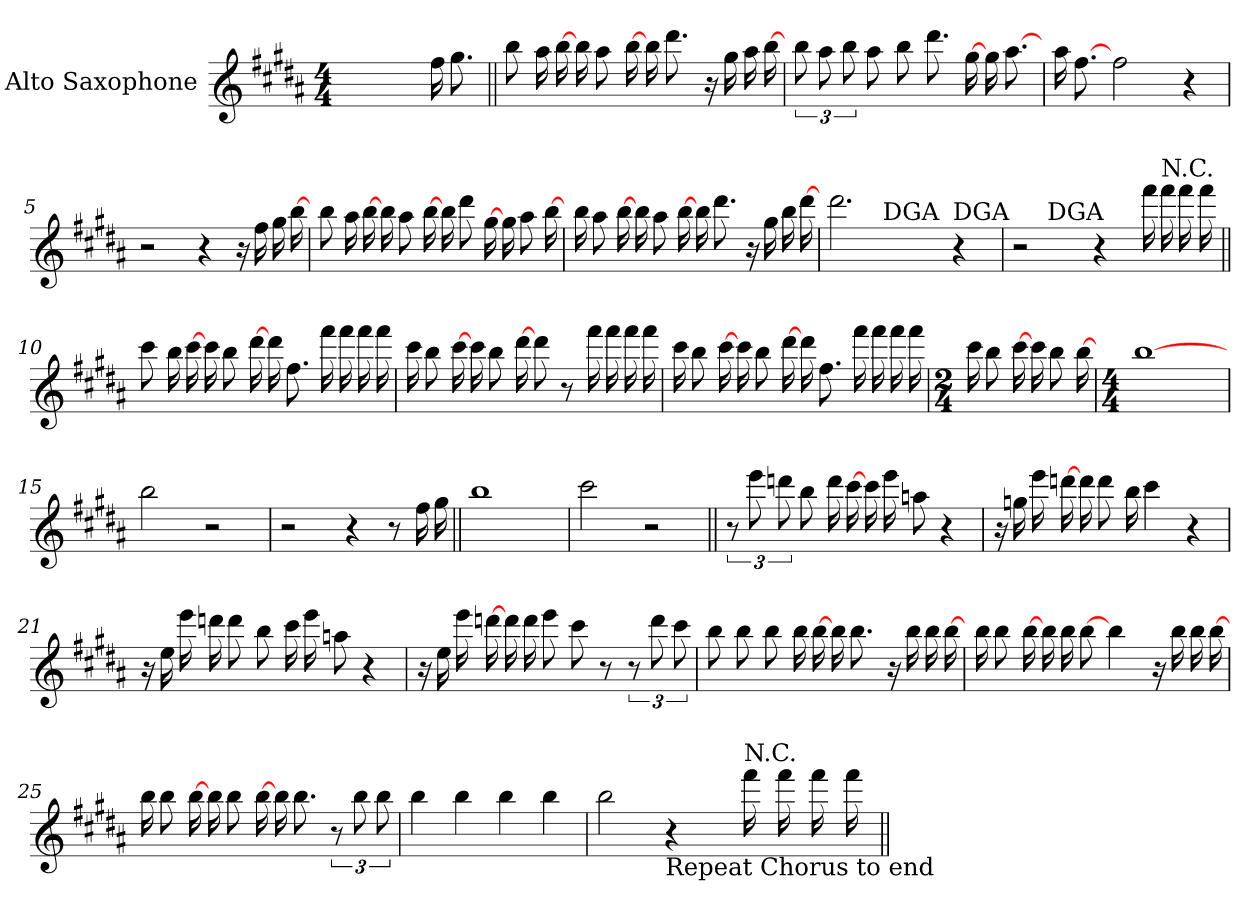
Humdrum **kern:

**kern
*part1
*staff1
*I"Alto Saxophone
*I'A. Sax.
*clefG2
*ITrd5c9
*k[f#c#]
*D:
*M4/4
=1
2.ryy
16aLL
8.b
=2||
8ddL
16cc#
[16dd
16ddLL
8cc#
[16dd
16ddLL
8.ff#
16r
16b
16cc#
[16dd
=3
12ddL
12cc#
12dd
8cc#L
8dd
8.ff#L
[16b
16bLL
[8.cc#
=4
16cc#LL
[8.a
2a
4r
=5
2r
4r
16r
16a
16b
[16dd
!!LO:LB:g=z
=6
8ddL
16cc#
[16dd
16ddLL
8cc#
[16dd
16ddLL
8ff#
[16b
16bLL
8cc#
[16dd
=7
16ddLL
8cc#
[16dd
16ddLL
8cc#
[16dd
16ddLL
8.ff#
16r
16b
16dd
[16ff#
=8
*^
2.ff#	8ryy
.	16ryy
.	64ryy
.	256..ryy
!	!LO:TX:a:t=DGA
.	2ryy
.	4ryy
!LO:TX:a:t=DGA	!
4r	.
.	32ryy
.	128ryy
.	1024ryy
=9	=9
2r	8ryy
.	64.ryy
!	!LO:TX:a:t=DGA
.	2ryy
4r	.
.	4ryy
16aaLL	.
!LO:TX:a:t=N.C.	!
16aa	.
16aa	.
.	16ryy
16aa	.
.	32ryy
.	128ryy
*v	*v
!!LO:LB:g=z
=10||
8eeL
16dd
[16ee
16eeLL
8dd
[16ff#
16ff#LL
8.a
16aaLL
16aa
16aa
16aa
=11
16eeLL
8dd
[16ee
16eeLL
8dd
[16ff#
8ff#L
8r
16aaLL
16aa
16aa
16aa
=12
16eeLL
8dd
[16ee
16eeLL
8dd
[16ff#
16ff#LL
8.a
16aaLL
16aa
16aa
16aa
=13
*M2/4
16eeLL
8dd
[16ee
16eeLL
8dd
[16dd
!!LO:LB:g=z
=14
*M4/4
[1dd
=15
2dd
2r
=16
2r
4r
8r
16a
16b
!!LO:LB:g=z
=17||
1dd
=18
2ee
2r
!!LO:LB:g=z
=19||
12r
12gg
12ff
8ddL
16ff
[16ee
16eeLL
16gg
8cc
4r
=20
16r
16b-
16gg
[16ff
16ffLL
8ff
16dd
4ee
4r
=21
16r
16g
16gg
16ff
8ffL
8dd
16eeLL
16gg
8cc
4r
=22
16r
16g
16gg
[16ff
16ffLL
16ff
8gg
8eeL
8r
12r
12ff
12ee
!!LO:LB:g=z
=23
8ddL
8dd
8ddL
16dd
[16dd
16ddLL
8.dd
16r
16dd
16dd
[16dd
=24
16ddLL
8dd
[16dd
16ddLL
16dd
[8dd
4dd
16r
16dd
16dd
[16dd
=25
16ddLL
8dd
[16dd
16ddLL
8dd
[16dd
16ddLL
8.dd
12r
12dd
12dd
=26
4dd
4dd
4dd
4dd
=27
2dd
!LO:TX:b:t=Repeat Chorus to end
4r
!LO:TX:a:t=N.C.
16aaLL
16aa
16aa
16aa
=||
*-
